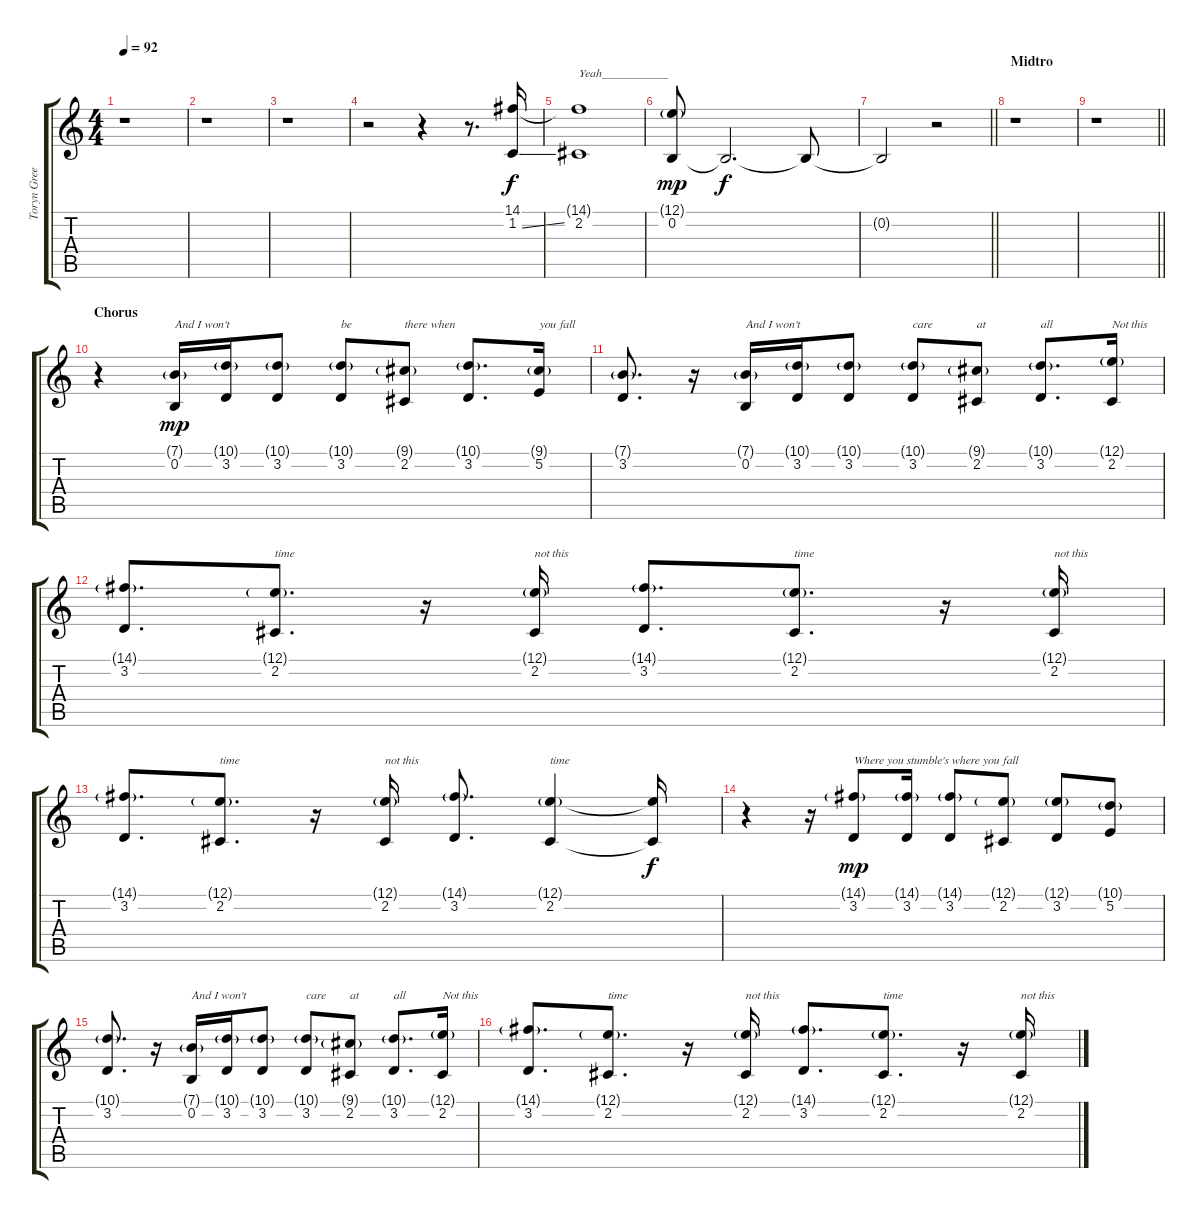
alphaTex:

\track ("Toryn Green (Vocals)" "Toryn Gree") {instrument violin}
\staff {score tabs}
\tuning (E4 B3 G3 D3 A2 D2) {hide}
\ts (4 4)
\tempo 92
\clef g2
\ks c
r.1{dy f} |
r.1 |
r.1 |
r.2 r.4 r.8{d} (14.1 1.2{ss}).16 |
(14.1{t} 2.2).1{txt "Yeah___________"} |
(12.1{g} 0.2).8{dy mp} 0.2{t}.2{d dy f} 0.2{t}.8 |
\barLineRight lightlight
0.2{t}.2 r.2 |
\section ("" "Midtro")
r.1 |
\barLineRight lightlight
r.1 |
\section ("" "Chorus")
r.4 (7.1{g} 0.2).16{txt "And I won't" dy mp volume 16} (10.1{g} 3.2).16 (10.1{g} 3.2).8 (10.1{g} 3.2).8{txt "be"} (9.1{g} 2.2).8{txt "there when"} (10.1{g} 3.2).8{d} (9.1{g} 5.2).16{txt "you fall"} |
(7.1{g} 3.2).8{d} r.16 (7.1{g} 0.2).16{txt "And I won't"} (10.1{g} 3.2).16 (10.1{g} 3.2).8 (10.1{g} 3.2).8{txt "care"} (9.1{g} 2.2).8{txt "at"} (10.1{g} 3.2).8{d txt "all"} (12.1{g} 2.2).16{txt "Not this"} |
(14.1{g} 3.2).8{d} (12.1{g} 2.2).8{d txt "time"} r.16 (12.1{g} 2.2).16{txt "not this"} (14.1{g} 3.2).8{d} (12.1{g} 2.2).8{d txt "time"} r.16 (12.1{g} 2.2).16{txt "not this"} |
(14.1{g} 3.2).8{d} (12.1{g} 2.2).8{d txt "time"} r.16 (12.1{g} 2.2).16{txt "not this"} (14.1{g} 3.2).8{d} (12.1{g} 2.2).4{txt "time"} (12.1{t} 2.2{t}).16{dy f} |
r.4 r.16 (14.1{g} 3.2).8{txt "Where you stumble's where you fall" dy mp} (14.1{g} 3.2).16 (14.1{g} 3.2).8 (12.1{g} 2.2).8 (12.1{g} 3.2).8 (10.1{g} 5.2).8 |
(10.1{g} 3.2).8{d} r.16 (7.1{g} 0.2).16{txt "And I won't"} (10.1{g} 3.2).16 (10.1{g} 3.2).8 (10.1{g} 3.2).8{txt "care"} (9.1{g} 2.2).8{txt "at"} (10.1{g} 3.2).8{d txt "all"} (12.1{g} 2.2).16{txt "Not this"} |
(14.1{g} 3.2).8{d} (12.1{g} 2.2).8{d txt "time"} r.16 (12.1{g} 2.2).16{txt "not this"} (14.1{g} 3.2).8{d} (12.1{g} 2.2).8{d txt "time"} r.16 (12.1{g} 2.2).16{txt "not this"}
